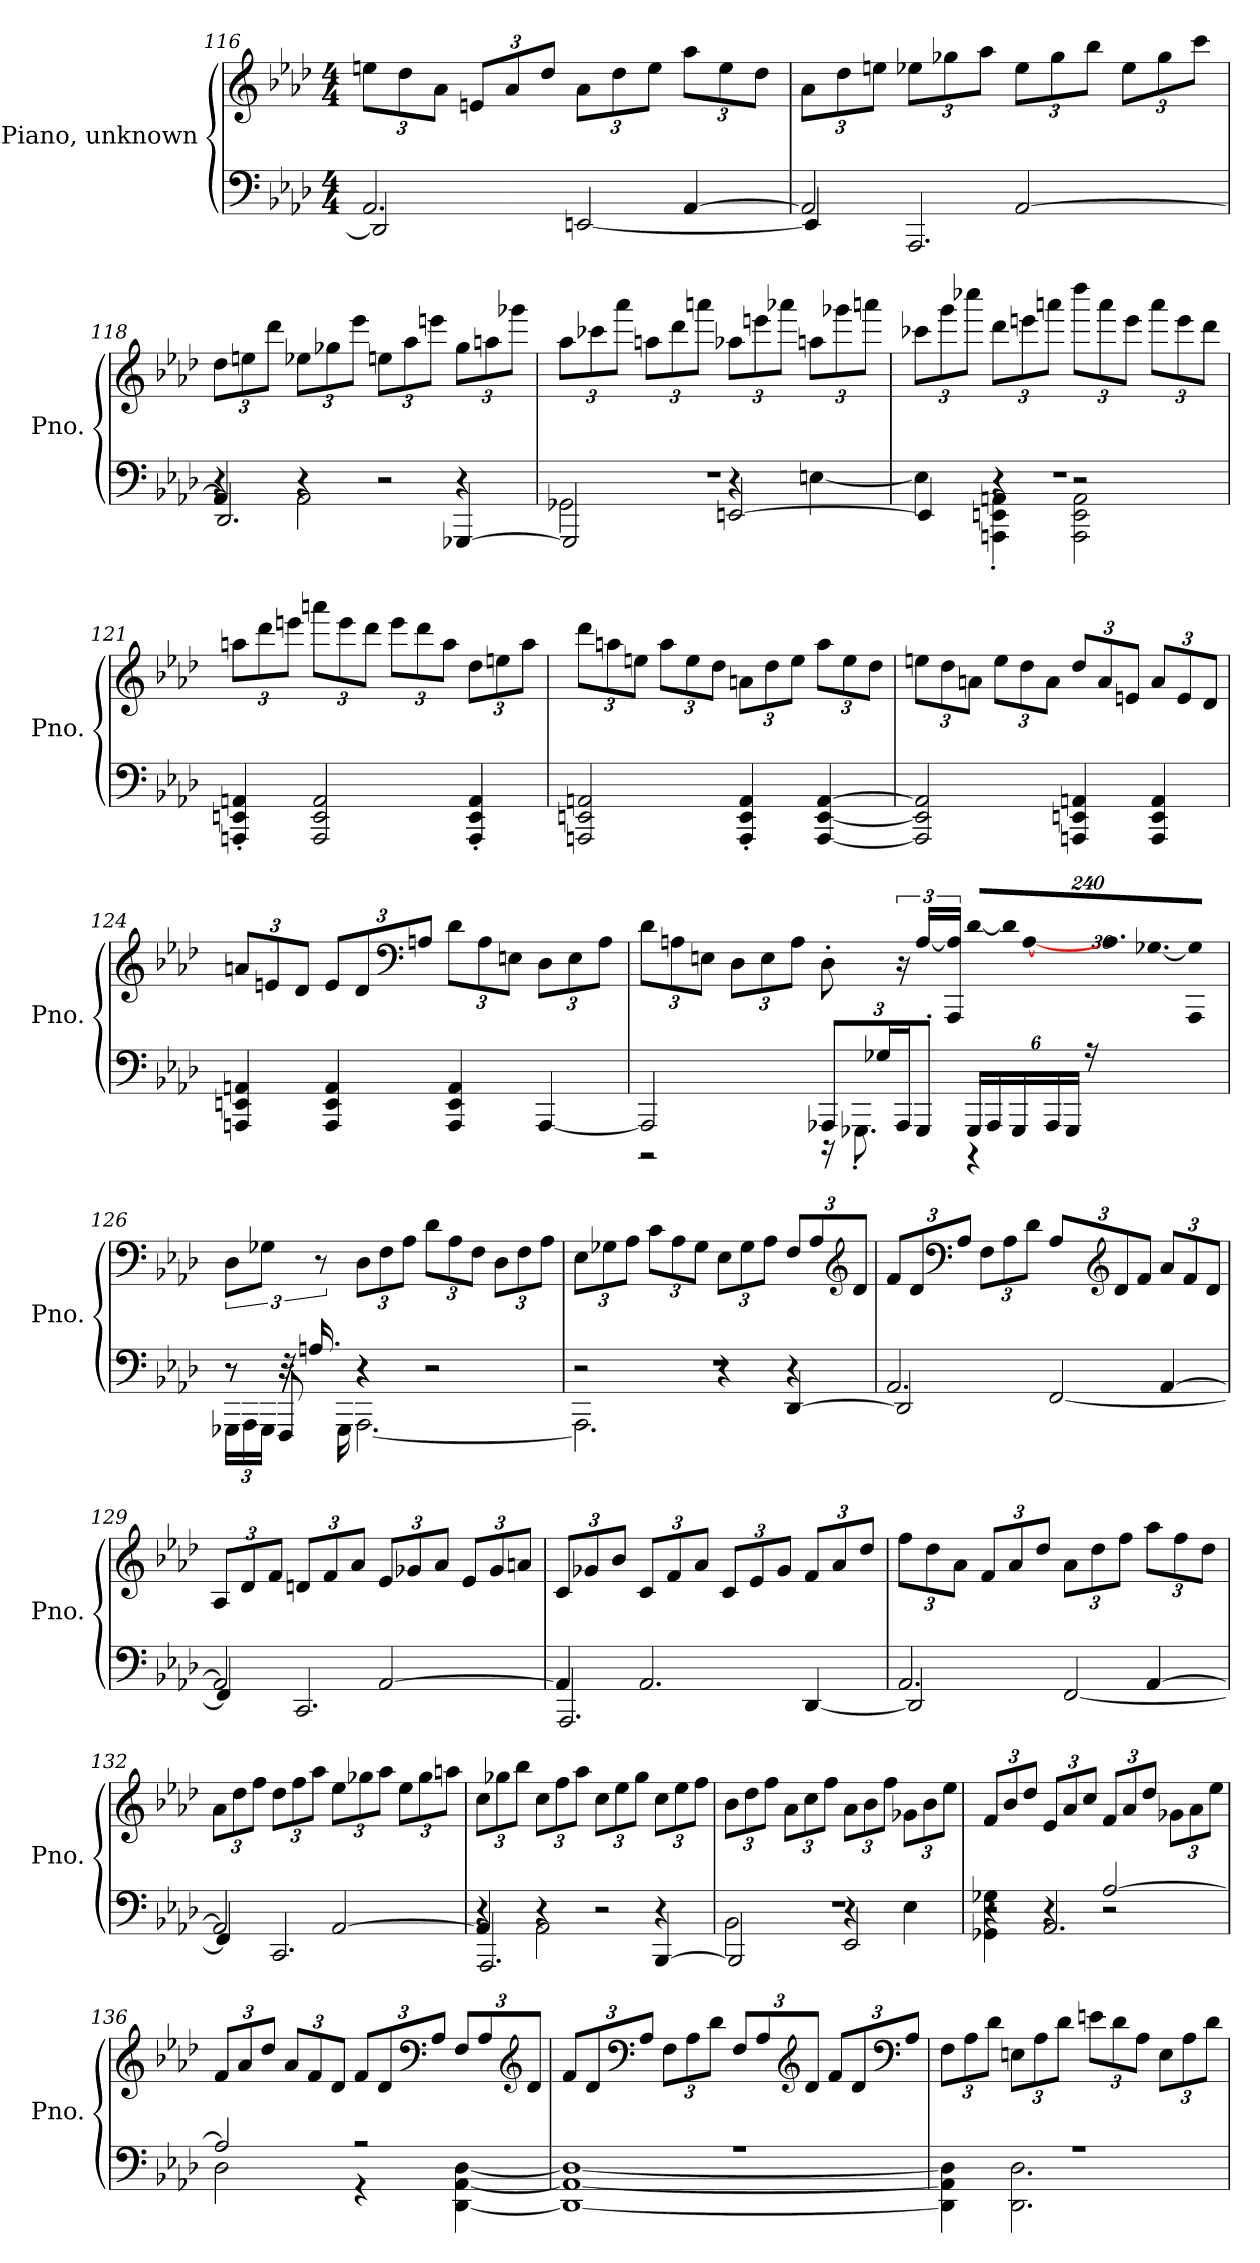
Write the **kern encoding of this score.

**kern	**kern
*part1	*part1
*staff2	*staff1
*I"Piano, unknown	*
*I'Pno.	*
*clefF4	*clefG2
*k[b-e-a-d-]	*k[b-e-a-d-]
*M4/4	*M4/4
=116	=116
*^	*
*	*	*Xbrackettup
2.AA-/	2DD-/]	12een\L
.	.	12dd-\
.	.	12a-\J
.	.	12en/L
.	.	12a-/
.	.	12dd-/J
.	[2EEn/	12a-\L
.	.	12dd-\
.	.	12ee\J
[4AA-/	.	12aa-\L
.	.	12ee\
.	.	12dd-\J
!!LO:LB:g=z
=117	=117	=117
2AA-/]	4EE/]	12a-\L
.	.	12dd-\
.	.	12een\J
.	2.AAA-/	12ee-X\L
.	.	12gg-X\
.	.	12aa-\J
[2AA-/	.	12ee-\L
.	.	12gg-\
.	.	12bb-\J
.	.	12ee-\L
.	.	12gg-\
.	.	12ccc\J
=118	=118	=118
*	*^	*
4AA-/]	4r	2.DD-/	12dd-\L
.	.	.	12een\
.	.	.	12ddd-\J
4r	2AA-\	.	12ee-X\L
.	.	.	12gg-X\
.	.	.	12eee-\J
2r	.	.	12een\L
.	.	.	12aa-\
.	.	.	12eeen\J
.	4r	[4GGG-X/	12gg-\L
.	.	.	12aan\
.	.	.	12ggg-X\J
!!LO:LB:g=z
=119	=119	=119	=119
1r	2GG-X\	2GGG-/]	12aa-\L
.	.	.	12ccc-X\
.	.	.	12aaa-\J
.	.	.	12aan\L
.	.	.	12ddd-\
.	.	.	12aaan\J
.	4r	[2EEn/	12aa-X\L
.	.	.	12eeen\
.	.	.	12aaa-X\J
.	[4En\	.	12aan\L
.	.	.	12ggg-X\
.	.	.	12aaan\J
=120	=120	=120	=120
1r	4E\]	4EE/]	12ccc-X\L
.	.	.	12ggg\
.	.	.	12cccc-X\J
.	4AAAn\' 4EEn\' 4AAn\'	4r	12ddd-\L
.	.	.	12eeen\
.	.	.	12aaan\J
.	2AAA\ 2EE\ 2AA\	2r	12dddd-\L
.	.	.	12aaa\
.	.	.	12eee\J
.	.	.	12aaa\L
.	.	.	12eee\
.	.	.	12ddd-\J
*v	*v	*v	*
!!LO:LB:g=z
=121	=121
4AAAn/' 4EEn/' 4AAn/'	12aan\L
.	12ddd-\
.	12eeen\J
2AAA/ 2EE/ 2AA/	12aaan\L
.	12eee\
.	12ddd-\J
.	12eee\L
.	12ddd-\
.	12aa\J
4AAA/' 4EE/' 4AA/'	12dd-\L
.	12een\
.	12aa\J
=122	=122
2AAAn/ 2EEn/ 2AAn/	12ddd-\L
.	12aan\
.	12een\J
.	12aa\L
.	12ee\
.	12dd-\J
4AAA/' 4EE/' 4AA/'	12an\L
.	12dd-\
.	12ee\J
[4AAA/ [4EE/ [4AA/	12aa\L
.	12ee\
.	12dd-\J
!!LO:LB:g=z
=123	=123
2AAA/] 2EE/] 2AA/]	12een\L
.	12dd-\
.	12an\J
.	12ee\L
.	12dd-\
.	12a\J
4AAAn/ 4EEn/ 4AAn/	12dd-/L
.	12a/
.	12en/J
4AAA/ 4EE/ 4AA/	12a/L
.	12e/
.	12d-/J
=124	=124
4AAAn/ 4EEn/ 4AAn/	12an/L
.	12en/
.	12d-/J
4AAA/ 4EE/ 4AA/	12e/L
.	12d-/
*	*clefF4
.	12An/J
4AAA/ 4EE/ 4AA/	12d-\L
.	12A\
.	12En\J
[4AAA/	12D-\L
.	12E\
.	12A\J
!!LO:LB:g=z
=125	=125
*^	*
2AAA/]	2r	12d-\L
.	.	12An\
.	.	12En\J
.	.	12D-\L
.	.	12E\
.	.	12A\J
*Xbrackettup	*	*
12AAA-X/L	16r	8D-'\
.	8.GGG-X'\	.
24G-X/L	.	.
*	*	*brackettup
24AAA-/J	.	24r
12GGG-'/J	.	[24A/LL
.	.	24AAA-/ 24A/]JJ
*	*	*Xbrackettup
!	!	!LO:N:vis=16
24GGG-/LL	4r	[1920%137d-/LL
24AAA-/	.	.
!	!	!LO:N:vis=64
.	.	960%17d-/LL]
24GGG-/	.	.
!	!	!LO:N:vis=64
.	.	[960%17A/J
.	.	1920ryy
!	!	!LO:N:vis=32.
.	.	1920%103A/]
*brackettup	*	*
24AAA-/	.	.
!	!	!LO:N:vis=32.
.	.	[1920%103G-X/
24GGG-/JJ	.	.
24r	.	.
!	!	!LO:N:vis=32
.	.	640%23AAA-/ 640%23G-/]JJJ
1920ryy	1920ryy	.
=126	=126	=126
*	*Xbrackettup	*brackettup
*	*^	*
8r	24GGG-X\LL	8r	12D-\L
.	24AAA-\	.	.
.	24GGG-\JJ	.	12G-X\J
32r	16r	8FFF'/	.
16.An/	.	.	.
.	.	.	12r
.	16GGG-\	.	.
*	*	*	*Xbrackettup
4r	[2.AAA-\	4r	12D-\L
.	.	.	12F\
.	.	.	12A-\J
2r	.	2r	12d-\L
.	.	.	12A-\
.	.	.	12F\J
.	.	.	12D-\L
.	.	.	12F\
.	.	.	12A-\J
!!LO:PB:g=z
=127	=127	=127	=127
1r	2.AAA-\]	2r	12E-\L
.	.	.	12G-X\
.	.	.	12A-\J
.	.	.	12c\L
.	.	.	12A-\
.	.	.	12G-\J
.	.	4r	12E-\L
.	.	.	12G-\
.	.	.	12A-\J
.	4r	[4DD-/	12F/L
.	.	.	12A-/
*	*	*	*clefG2
.	.	.	12d-/J
*	*v	*v	*
=128	=128	=128
2.AA-/	2DD-/]	12f/L
.	.	12d-/
*	*	*clefF4
.	.	12A-/J
.	.	12F\L
.	.	12A-\
.	.	12d-\J
.	[2FF/	12A-/L
*	*	*clefG2
.	.	12d-/
.	.	12f/J
[4AA-/	.	12a-/L
.	.	12f/
.	.	12d-/J
=129	=129	=129
2AA-/]	4FF/]	12A-/L
.	.	12d-/
.	.	12f/J
.	2.CC/	12dn/L
.	.	12f/
.	.	12a-/J
[2AA-/	.	12e-/L
.	.	12g-X/
.	.	12a-/J
.	.	12e-/L
.	.	12g-/
.	.	12an/J
!!LO:LB:g=z
=130	=130	=130
4AA-/]	2.AAA-/	12c/L
.	.	12g-X/
.	.	12b-/J
2.AA-/	.	12c/L
.	.	12f/
.	.	12a-/J
.	.	12c/L
.	.	12e-/
.	.	12g-/J
.	[4DD-/	12f/L
.	.	12a-/
.	.	12dd-/J
=131	=131	=131
2.AA-/	2DD-/]	12ff\L
.	.	12dd-\
.	.	12a-\J
.	.	12f/L
.	.	12a-/
.	.	12dd-/J
.	[2FF/	12a-\L
.	.	12dd-\
.	.	12ff\J
[4AA-/	.	12aa-\L
.	.	12ff\
.	.	12dd-\J
=132	=132	=132
2AA-/]	4FF/]	12a-\L
.	.	12dd-\
.	.	12ff\J
.	2.CC/	12dd-\L
.	.	12ff\
.	.	12aa-\J
[2AA-/	.	12ee-\L
.	.	12gg-X\
.	.	12aa-\J
.	.	12ee-\L
.	.	12gg-\
.	.	12aan\J
!!LO:LB:g=z
=133	=133	=133
*	*^	*
4AA-/]	4r	2.AAA-/	12cc\L
.	.	.	12gg-X\
.	.	.	12bb-\J
4r	2AA-\	.	12cc\L
.	.	.	12ff\
.	.	.	12aa-\J
2r	.	.	12cc\L
.	.	.	12ee-\
.	.	.	12gg-\J
.	4r	[4BBB-/	12cc\L
.	.	.	12ee-\
.	.	.	12ff\J
=134	=134	=134	=134
1r	2BB-\	2BBB-/]	12b-\L
.	.	.	12dd-\
.	.	.	12ff\J
.	.	.	12a-\L
.	.	.	12cc\
.	.	.	12ff\J
.	4r	2EE-/	12a-\L
.	.	.	12b-\
.	.	.	12ff\J
.	4E-\	.	12g-X\L
.	.	.	12b-\
.	.	.	12ee-\J
=135	=135	=135	=135
2r	4GG-X\ 4G-X\	4r	12f/L
.	.	.	12b-/
.	.	.	12dd-/J
.	4r	2.AA-/	12e-/L
.	.	.	12a-/
.	.	.	12cc/J
[2A-/	2r	.	12f/L
.	.	.	12a-/
.	.	.	12dd-/J
.	.	.	12g-X\L
.	.	.	12a-\
.	.	.	12ee-\J
*	*v	*v	*
!!LO:LB:g=z
=136	=136	=136
2A-/]	2D-\	12f/L
.	.	12a-/
.	.	12dd-/J
.	.	12a-/L
.	.	12f/
.	.	12d-/J
2r	4r	12f/L
.	.	12d-/
*	*	*clefF4
.	.	12A-/J
.	[4DD-\ [4AA-\ [4D-\	12F/L
.	.	12A-/
*	*	*clefG2
.	.	12d-/J
=137	=137	=137
1r	1DD-_ 1AA-_ 1D-_	12f/L
.	.	12d-/
*	*	*clefF4
.	.	12A-/J
.	.	12F\L
.	.	12A-\
.	.	12d-\J
.	.	12F/L
.	.	12A-/
*	*	*clefG2
.	.	12d-/J
.	.	12f/L
.	.	12d-/
*	*	*clefF4
.	.	12A-/J
!!LO:LB:g=z
=138	=138	=138
1r	4DD-\] 4AA-\] 4D-\]	12F\L
.	.	12A-\
.	.	12d-\J
.	2.DD-\ 2.D-\	12En\L
.	.	12A-\
.	.	12d-\J
.	.	12en\L
.	.	12d-\
.	.	12A-\J
.	.	12E\L
.	.	12A-\
.	.	12d-\J
*v	*v	*
=	=
*-	*-
